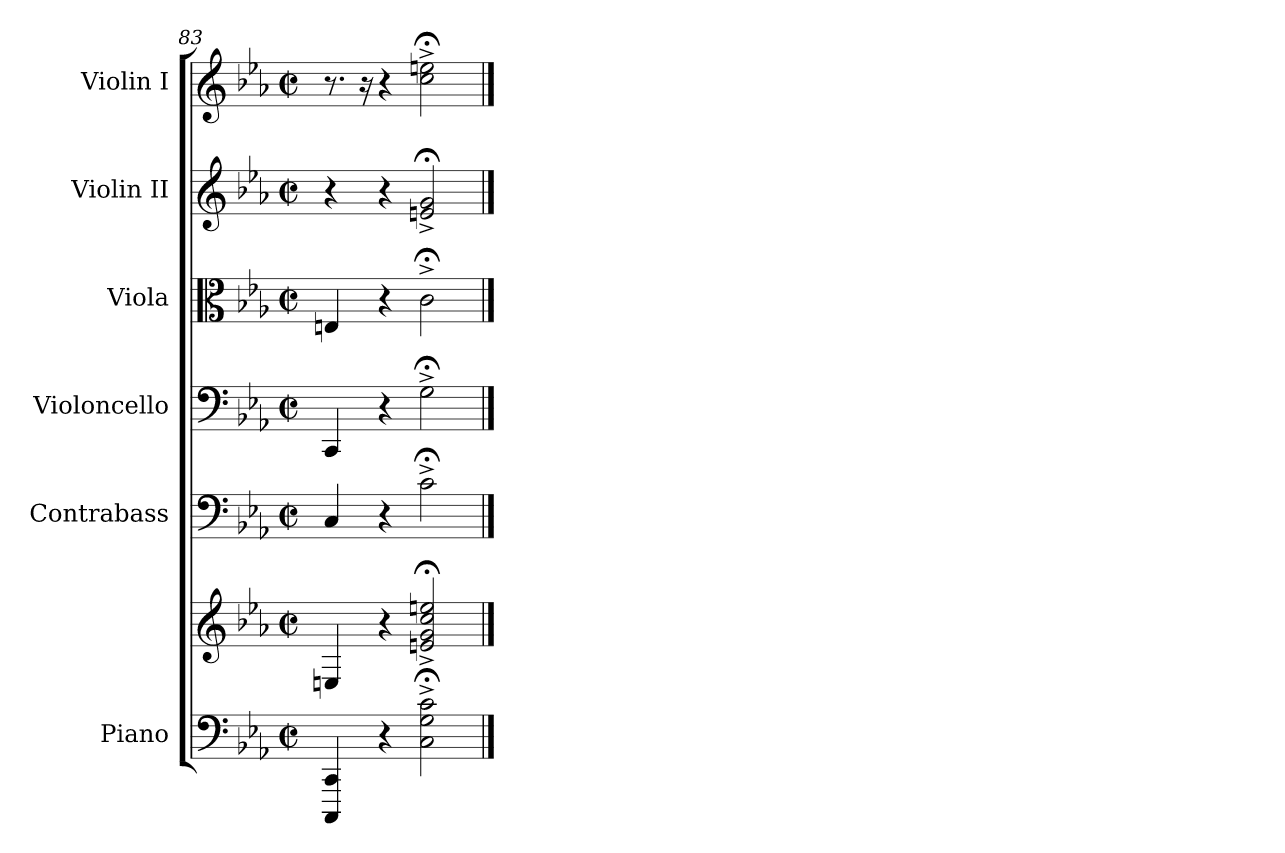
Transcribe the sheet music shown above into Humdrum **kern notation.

**kern	**kern	**kern	**kern	**kern	**kern	**kern
*part6	*part6	*part5	*part4	*part3	*part2	*part1
*staff7	*staff6	*staff5	*staff4	*staff3	*staff2	*staff1
*I"Piano	*	*I"Contrabass	*I"Violoncello	*I"Viola	*I"Violin II	*I"Violin I
*I'Pno.	*	*I'Cb.	*I'Vc.	*I'Vla.	*I'Vln. II	*I'Vln. I
*clefF4	*clefG2	*clefF4	*clefF4	*clefC3	*clefG2	*clefG2
*	*	*ITrd7c12	*	*	*	*
*k[b-e-a-]	*k[b-e-a-]	*k[b-e-a-]	*k[b-e-a-]	*k[b-e-a-]	*k[b-e-a-]	*k[b-e-a-]
*M2/2	*M2/2	*M2/2	*M2/2	*M2/2	*M2/2	*M2/2
*met(c|)	*met(c|)	*met(c|)	*met(c|)	*met(c|)	*met(c|)	*met(c|)
=83	=83	=83	=83	=83	=83	=83
4CCC/ 4CC/	4En/	4CC/	4CC/	4En/	4r	8.r
.	.	.	.	.	.	16r
4r	4r	4r	4r	4r	4r	4r
2C\;<^ 2G\;<^ 2c\;<^	2en/;<^ 2g/;<^ 2cc/;<^ 2een/;<^	2C;<^\	2G;<^\	2c;<^\	2en/;<^ 2g/;<^	2cc\;<^ 2een\;<^
==	==	==	==	==	==	==
*-	*-	*-	*-	*-	*-	*-
